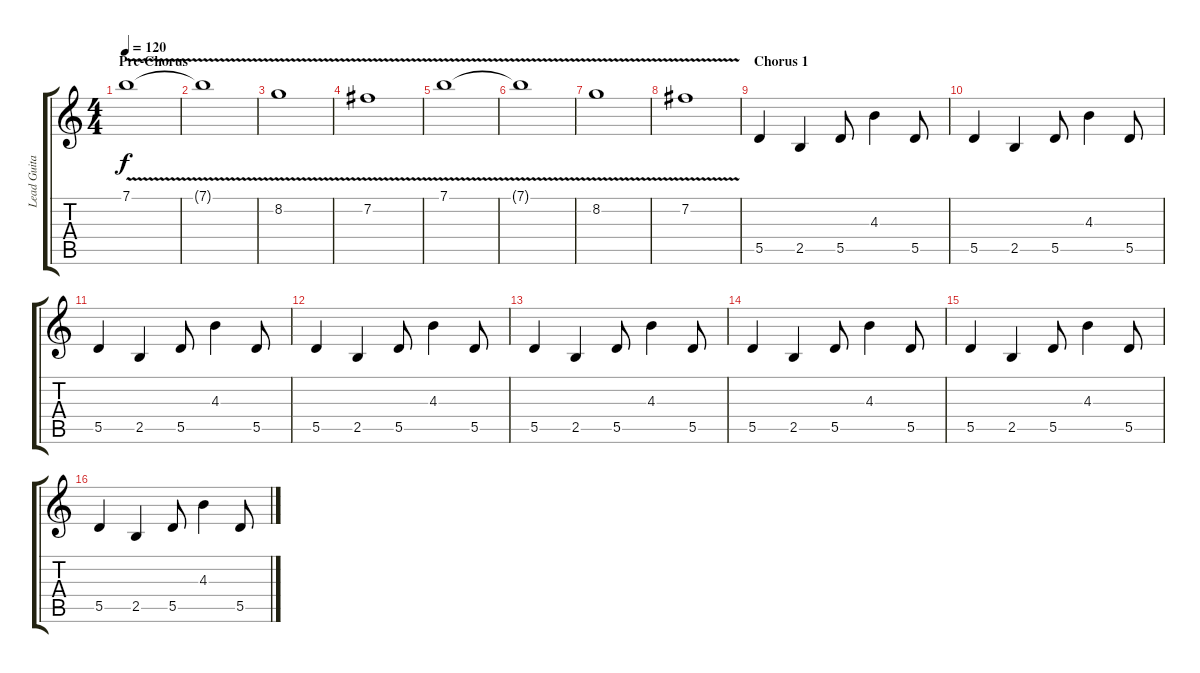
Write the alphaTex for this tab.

\track ("Lead Guitar" "Lead Guita") {instrument overdrivenguitar}
\staff {score tabs}
\tuning (E4 B3 G3 D3 A2 D2) {hide}
\ts (4 4)
\section ("" "Pre-Chorus")
\tempo 120
\clef g2
\ks c
7.1{v}.1{dy f instrument overdrivenguitar} |
7.1{t}.1 |
8.2{v}.1 |
7.2{v}.1 |
7.1{v}.1 |
7.1{t}.1 |
8.2{v}.1 |
7.2{v}.1 |
\section ("" "Chorus 1")
5.5.4{instrument electricguitarclean} 2.5.4 5.5.8 4.3.4 5.5.8 |
5.5.4{instrument electricguitarclean} 2.5.4 5.5.8 4.3.4 5.5.8 |
5.5.4{instrument electricguitarclean} 2.5.4 5.5.8 4.3.4 5.5.8 |
5.5.4{instrument electricguitarclean} 2.5.4 5.5.8 4.3.4 5.5.8 |
5.5.4{instrument electricguitarclean} 2.5.4 5.5.8 4.3.4 5.5.8 |
5.5.4{instrument electricguitarclean} 2.5.4 5.5.8 4.3.4 5.5.8 |
5.5.4{instrument electricguitarclean} 2.5.4 5.5.8 4.3.4 5.5.8 |
5.5.4{instrument electricguitarclean} 2.5.4 5.5.8 4.3.4 5.5.8
